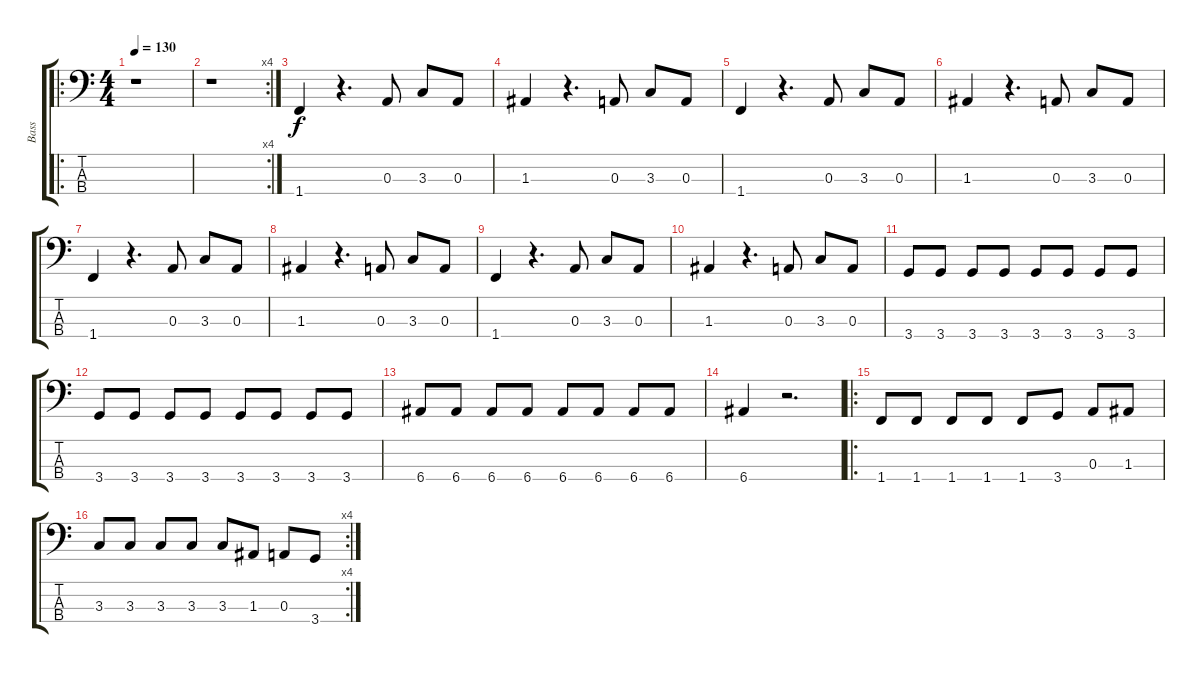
\track ("Bass" "Bass") {instrument electricbasspick}
\staff {score tabs}
\tuning (G2 D2 A1 E1) {hide}
\ro
\ts (4 4)
\tempo 130
\clef f4
\ks c
r.1{dy f instrument electricbasspick} |
\rc 4
r.1 |
1.4.4 r.4{d} 0.3.8 3.3.8 0.3.8 |
1.3.4 r.4{d} 0.3.8 3.3.8 0.3.8 |
1.4.4 r.4{d} 0.3.8 3.3.8 0.3.8 |
1.3.4 r.4{d} 0.3.8 3.3.8 0.3.8 |
1.4.4 r.4{d} 0.3.8 3.3.8 0.3.8 |
1.3.4 r.4{d} 0.3.8 3.3.8 0.3.8 |
1.4.4 r.4{d} 0.3.8 3.3.8 0.3.8 |
1.3.4 r.4{d} 0.3.8 3.3.8 0.3.8 |
3.4.8 3.4.8 3.4.8 3.4.8 3.4.8 3.4.8 3.4.8 3.4.8 |
3.4.8 3.4.8 3.4.8 3.4.8 3.4.8 3.4.8 3.4.8 3.4.8 |
6.4.8 6.4.8 6.4.8 6.4.8 6.4.8 6.4.8 6.4.8 6.4.8 |
6.4.4 r.2{d} |
\ro
1.4.8 1.4.8 1.4.8 1.4.8 1.4.8 3.4.8 0.3.8 1.3.8 |
\rc 4
3.3.8 3.3.8 3.3.8 3.3.8 3.3.8 1.3.8 0.3.8 3.4.8
